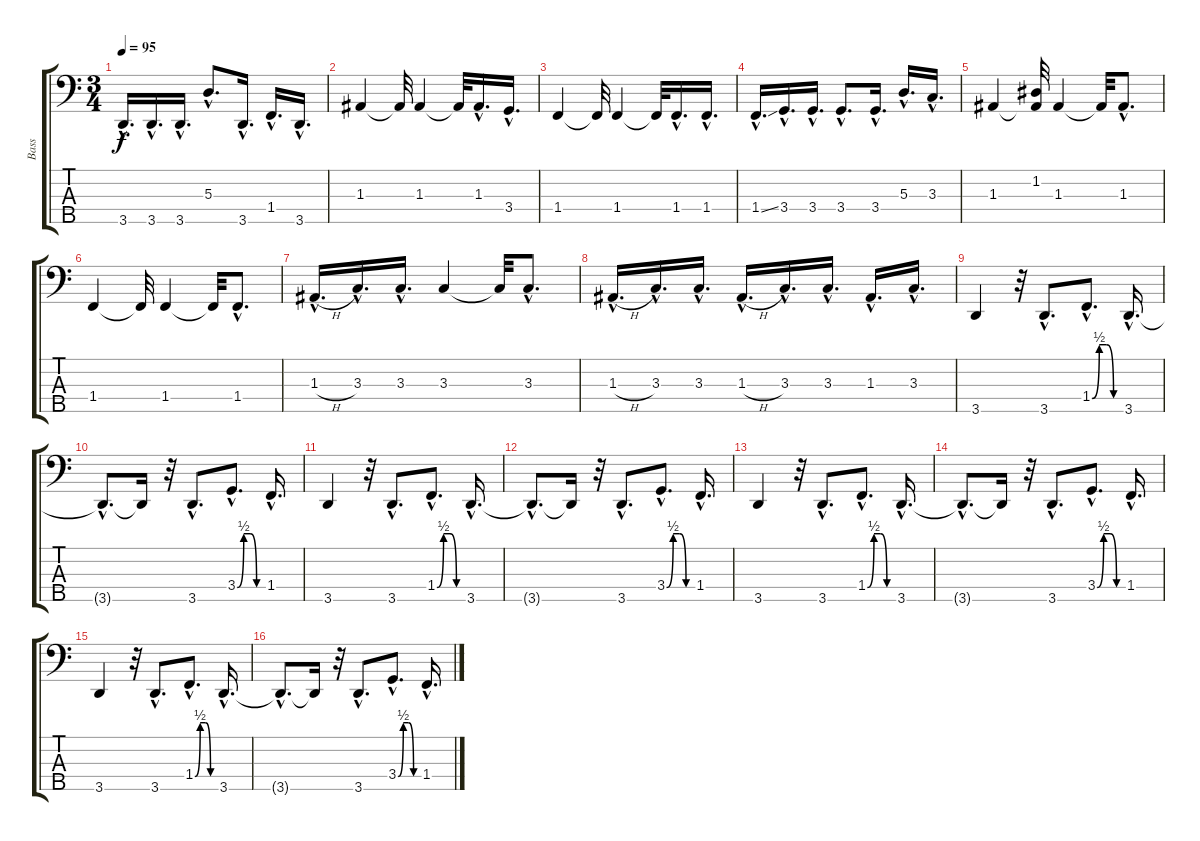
\track ("Bass" "Bass") {instrument electricbassfinger}
\staff {score tabs}
\tuning (G2 D2 A1 E1 B0) {hide}
\ts (3 4)
\tempo 95
\clef f4
\ks c
3.5{hac}.16{d dy f} 3.5{hac}.16{d} 3.5{hac}.16{d} 5.3{hac}.8{d} 3.5{hac}.16{d} 1.4{hac}.16{d} 3.5{hac}.16{d} |
1.3.4 1.3{t}.32 1.3.4 1.3{t}.32 1.3{hac}.16{d} 3.4{hac}.16{d} |
1.4.4 1.4{t}.32 1.4.4 1.4{t}.32 1.4{hac}.16{d} 1.4{hac}.16{d} |
1.4{ss hac}.16{d} 3.4{hac}.16{d} 3.4{hac}.16{d} 3.4{hac}.8{d} 3.4{hac}.16{d} 5.3{hac}.16{d} 3.3{hac}.16{d} |
1.3.4 (1.2 1.3{t}).32 1.3.4 1.3{t}.32 1.3{hac}.8{d} |
1.4.4 1.4{t}.32 1.4.4 1.4{t}.32 1.4{hac}.8{d} |
1.3{h hac}.16{d} 3.3{hac}.16{d} 3.3{hac}.16{d} 3.3.4 3.3{t}.32 3.3{hac}.8{d} |
1.3{h hac}.16{d} 3.3{hac}.16{d} 3.3{hac}.16{d} 1.3{h hac}.16{d} 3.3{hac}.16{d} 3.3{hac}.16{d} 1.3{hac}.16{d} 3.3{hac}.16{d} |
3.5.4 r.32 3.5{hac}.8{d} 1.4{be (custom 0 0 15 2 30 2 45 0 60 0) hac}.8{d} 3.5{hac}.16{d} |
3.5{hac t}.8{d} 3.5{t}.16 r.32 3.5{hac}.8{d} 3.4{be (custom 0 0 15 2 30 2 45 0 60 0) hac}.8{d} 1.4{hac}.16{d} |
3.5.4 r.32 3.5{hac}.8{d} 1.4{be (custom 0 0 15 2 30 2 45 0 60 0) hac}.8{d} 3.5{hac}.16{d} |
3.5{hac t}.8{d} 3.5{t}.16 r.32 3.5{hac}.8{d} 3.4{be (custom 0 0 15 2 30 2 45 0 60 0) hac}.8{d} 1.4{hac}.16{d} |
3.5.4 r.32 3.5{hac}.8{d} 1.4{be (custom 0 0 15 2 30 2 45 0 60 0) hac}.8{d} 3.5{hac}.16{d} |
3.5{hac t}.8{d} 3.5{t}.16 r.32 3.5{hac}.8{d} 3.4{be (custom 0 0 15 2 30 2 45 0 60 0) hac}.8{d} 1.4{hac}.16{d} |
3.5.4 r.32 3.5{hac}.8{d} 1.4{be (custom 0 0 15 2 30 2 45 0 60 0) hac}.8{d} 3.5{hac}.16{d} |
3.5{hac t}.8{d} 3.5{t}.16 r.32 3.5{hac}.8{d} 3.4{be (custom 0 0 15 2 30 2 45 0 60 0) hac}.8{d} 1.4{hac}.16{d}
